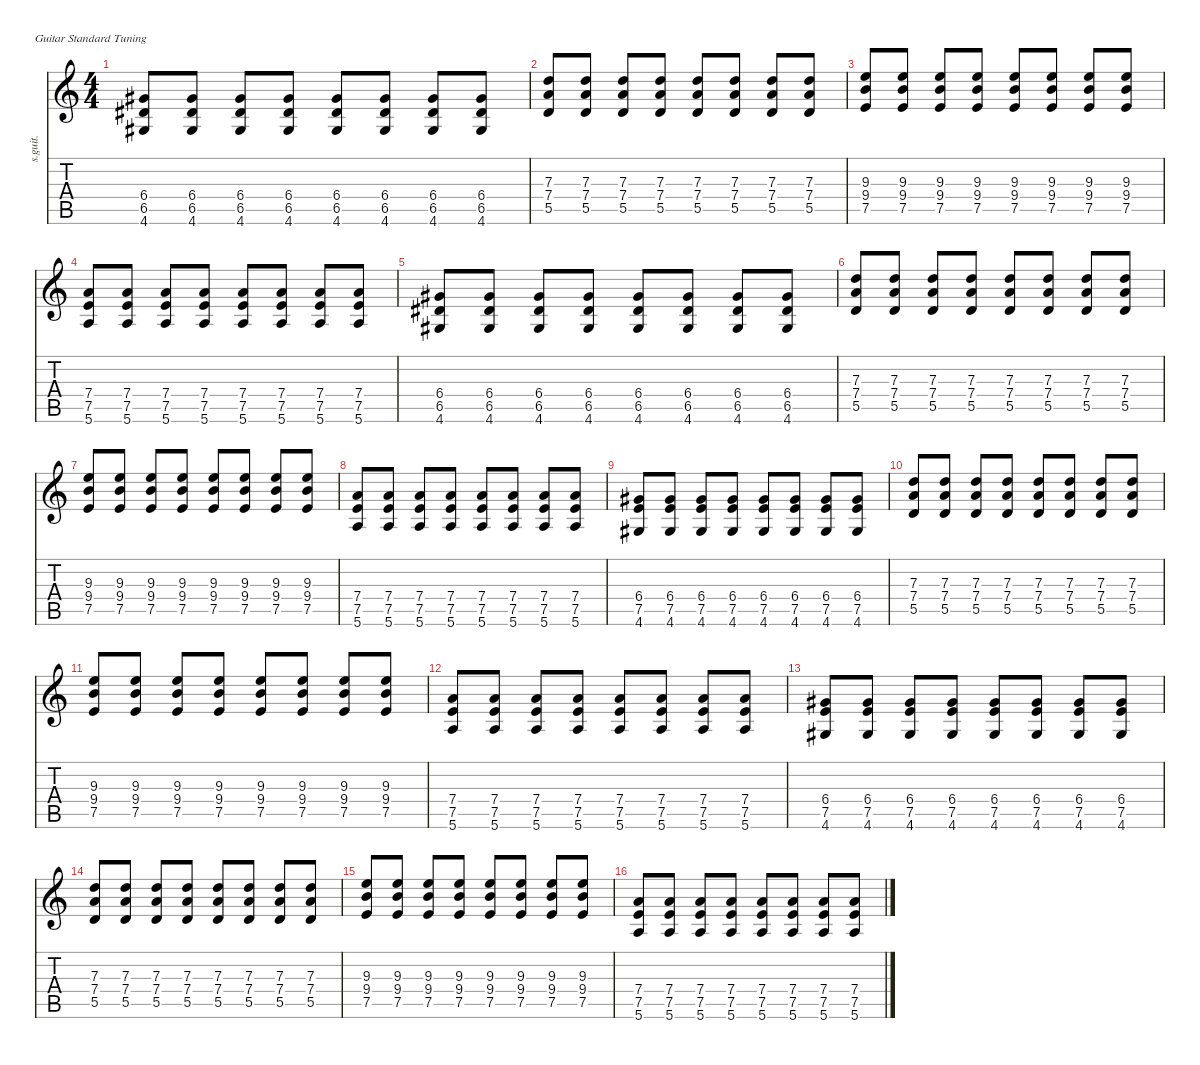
\defaultSystemsLayout 4
\hideDynamics
\bracketExtendMode nobrackets
\track ("" "s.guit.") {instrument distortionguitar}
\staff {score tabs}
\tuning (E4 B3 G3 D3 A2 E2)
\ts (4 4)
\tempo (190 hide)
\clef g2
\ks c
(6.4{acc #} 6.5{acc #} 4.6{acc #}).8{dy f} (6.4{acc #} 6.5{acc #} 4.6{acc #}).8 (6.4{acc #} 6.5{acc #} 4.6{acc #}).8 (6.4{acc #} 6.5{acc #} 4.6{acc #}).8 (6.4{acc #} 6.5{acc #} 4.6{acc #}).8 (6.4{acc #} 6.5{acc #} 4.6{acc #}).8 (6.4{acc #} 6.5{acc #} 4.6{acc #}).8 (6.4{acc #} 6.5{acc #} 4.6{acc #}).8 |
(7.3 7.4 5.5).8 (7.3 7.4 5.5).8 (7.3 7.4 5.5).8 (7.3 7.4 5.5).8 (7.3 7.4 5.5).8 (7.3 7.4 5.5).8 (7.3 7.4 5.5).8 (7.3 7.4 5.5).8 |
(9.3 9.4 7.5).8 (9.3 9.4 7.5).8 (9.3 9.4 7.5).8 (9.3 9.4 7.5).8 (9.3 9.4 7.5).8 (9.3 9.4 7.5).8 (9.3 9.4 7.5).8 (9.3 9.4 7.5).8 |
(7.4 7.5 5.6).8 (7.4 7.5 5.6).8 (7.4 7.5 5.6).8 (7.4 7.5 5.6).8 (7.4 7.5 5.6).8 (7.4 7.5 5.6).8 (7.4 7.5 5.6).8 (7.4 7.5 5.6).8 |
(6.4{acc #} 6.5{acc #} 4.6{acc #}).8 (6.4{acc #} 6.5{acc #} 4.6{acc #}).8 (6.4{acc #} 6.5{acc #} 4.6{acc #}).8 (6.4{acc #} 6.5{acc #} 4.6{acc #}).8 (6.4{acc #} 6.5{acc #} 4.6{acc #}).8 (6.4{acc #} 6.5{acc #} 4.6{acc #}).8 (6.4{acc #} 6.5{acc #} 4.6{acc #}).8 (6.4{acc #} 6.5{acc #} 4.6{acc #}).8 |
(7.3 7.4 5.5).8 (7.3 7.4 5.5).8 (7.3 7.4 5.5).8 (7.3 7.4 5.5).8 (7.3 7.4 5.5).8 (7.3 7.4 5.5).8 (7.3 7.4 5.5).8 (7.3 7.4 5.5).8 |
(9.3 9.4 7.5).8 (9.3 9.4 7.5).8 (9.3 9.4 7.5).8 (9.3 9.4 7.5).8 (9.3 9.4 7.5).8 (9.3 9.4 7.5).8 (9.3 9.4 7.5).8 (9.3 9.4 7.5).8 |
(7.4 7.5 5.6).8 (7.4 7.5 5.6).8 (7.4 7.5 5.6).8 (7.4 7.5 5.6).8 (7.4 7.5 5.6).8 (7.4 7.5 5.6).8 (7.4 7.5 5.6).8 (7.4 7.5 5.6).8 |
(6.4{acc #} 7.5 4.6{acc #}).8 (6.4{acc #} 7.5 4.6{acc #}).8 (6.4{acc #} 7.5 4.6{acc #}).8 (6.4{acc #} 7.5 4.6{acc #}).8 (6.4{acc #} 7.5 4.6{acc #}).8 (6.4{acc #} 7.5 4.6{acc #}).8 (6.4{acc #} 7.5 4.6{acc #}).8 (6.4{acc #} 7.5 4.6{acc #}).8 |
(7.3 7.4 5.5).8 (7.3 7.4 5.5).8 (7.3 7.4 5.5).8 (7.3 7.4 5.5).8 (7.3 7.4 5.5).8 (7.3 7.4 5.5).8 (7.3 7.4 5.5).8 (7.3 7.4 5.5).8 |
(9.3 9.4 7.5).8 (9.3 9.4 7.5).8 (9.3 9.4 7.5).8 (9.3 9.4 7.5).8 (9.3 9.4 7.5).8 (9.3 9.4 7.5).8 (9.3 9.4 7.5).8 (9.3 9.4 7.5).8 |
(7.4 7.5 5.6).8 (7.4 7.5 5.6).8 (7.4 7.5 5.6).8 (7.4 7.5 5.6).8 (7.4 7.5 5.6).8 (7.4 7.5 5.6).8 (7.4 7.5 5.6).8 (7.4 7.5 5.6).8 |
(6.4{acc #} 7.5 4.6{acc #}).8 (6.4{acc #} 7.5 4.6{acc #}).8 (6.4{acc #} 7.5 4.6{acc #}).8 (6.4{acc #} 7.5 4.6{acc #}).8 (6.4{acc #} 7.5 4.6{acc #}).8 (6.4{acc #} 7.5 4.6{acc #}).8 (6.4{acc #} 7.5 4.6{acc #}).8 (6.4{acc #} 7.5 4.6{acc #}).8 |
(7.3 7.4 5.5).8 (7.3 7.4 5.5).8 (7.3 7.4 5.5).8 (7.3 7.4 5.5).8 (7.3 7.4 5.5).8 (7.3 7.4 5.5).8 (7.3 7.4 5.5).8 (7.3 7.4 5.5).8 |
(9.3 9.4 7.5).8 (9.3 9.4 7.5).8 (9.3 9.4 7.5).8 (9.3 9.4 7.5).8 (9.3 9.4 7.5).8 (9.3 9.4 7.5).8 (9.3 9.4 7.5).8 (9.3 9.4 7.5).8 |
(7.4 7.5 5.6).8 (7.4 7.5 5.6).8 (7.4 7.5 5.6).8 (7.4 7.5 5.6).8 (7.4 7.5 5.6).8 (7.4 7.5 5.6).8 (7.4 7.5 5.6).8 (7.4 7.5 5.6).8
